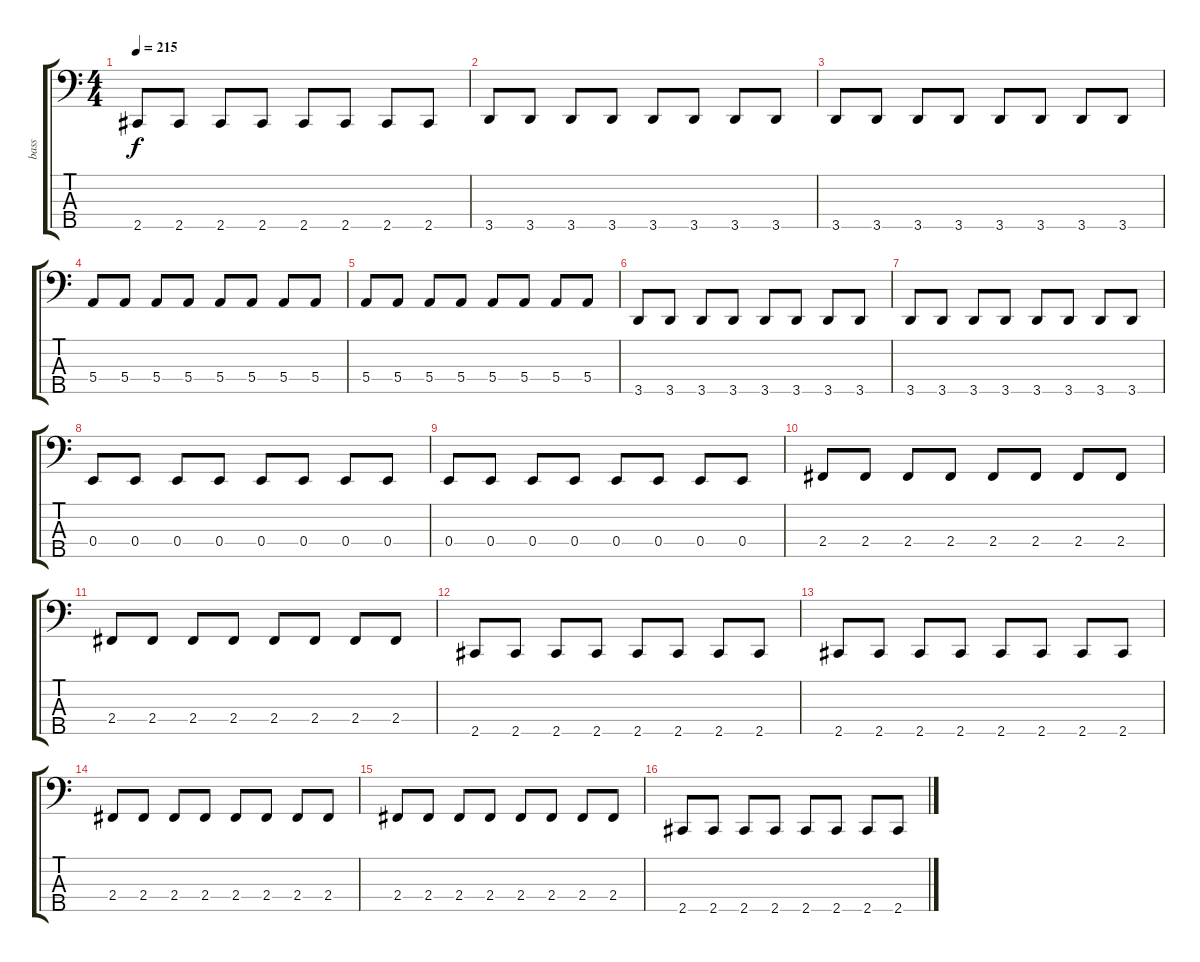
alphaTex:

\track ("bass" "bass") {instrument electricbassfinger}
\staff {score tabs}
\tuning (G2 D2 A1 E1 B0) {hide}
\ts (4 4)
\tempo 215
\clef f4
\ks c
2.5.8{dy f} 2.5.8 2.5.8 2.5.8 2.5.8 2.5.8 2.5.8 2.5.8 |
3.5.8 3.5.8 3.5.8 3.5.8 3.5.8 3.5.8 3.5.8 3.5.8 |
3.5.8 3.5.8 3.5.8 3.5.8 3.5.8 3.5.8 3.5.8 3.5.8 |
5.4.8 5.4.8 5.4.8 5.4.8 5.4.8 5.4.8 5.4.8 5.4.8 |
5.4.8 5.4.8 5.4.8 5.4.8 5.4.8 5.4.8 5.4.8 5.4.8 |
3.5.8 3.5.8 3.5.8 3.5.8 3.5.8 3.5.8 3.5.8 3.5.8 |
3.5.8 3.5.8 3.5.8 3.5.8 3.5.8 3.5.8 3.5.8 3.5.8 |
0.4.8 0.4.8 0.4.8 0.4.8 0.4.8 0.4.8 0.4.8 0.4.8 |
0.4.8 0.4.8 0.4.8 0.4.8 0.4.8 0.4.8 0.4.8 0.4.8 |
2.4.8 2.4.8 2.4.8 2.4.8 2.4.8 2.4.8 2.4.8 2.4.8 |
2.4.8 2.4.8 2.4.8 2.4.8 2.4.8 2.4.8 2.4.8 2.4.8 |
2.5.8 2.5.8 2.5.8 2.5.8 2.5.8 2.5.8 2.5.8 2.5.8 |
2.5.8 2.5.8 2.5.8 2.5.8 2.5.8 2.5.8 2.5.8 2.5.8 |
2.4.8 2.4.8 2.4.8 2.4.8 2.4.8 2.4.8 2.4.8 2.4.8 |
2.4.8 2.4.8 2.4.8 2.4.8 2.4.8 2.4.8 2.4.8 2.4.8 |
2.5.8 2.5.8 2.5.8 2.5.8 2.5.8 2.5.8 2.5.8 2.5.8
